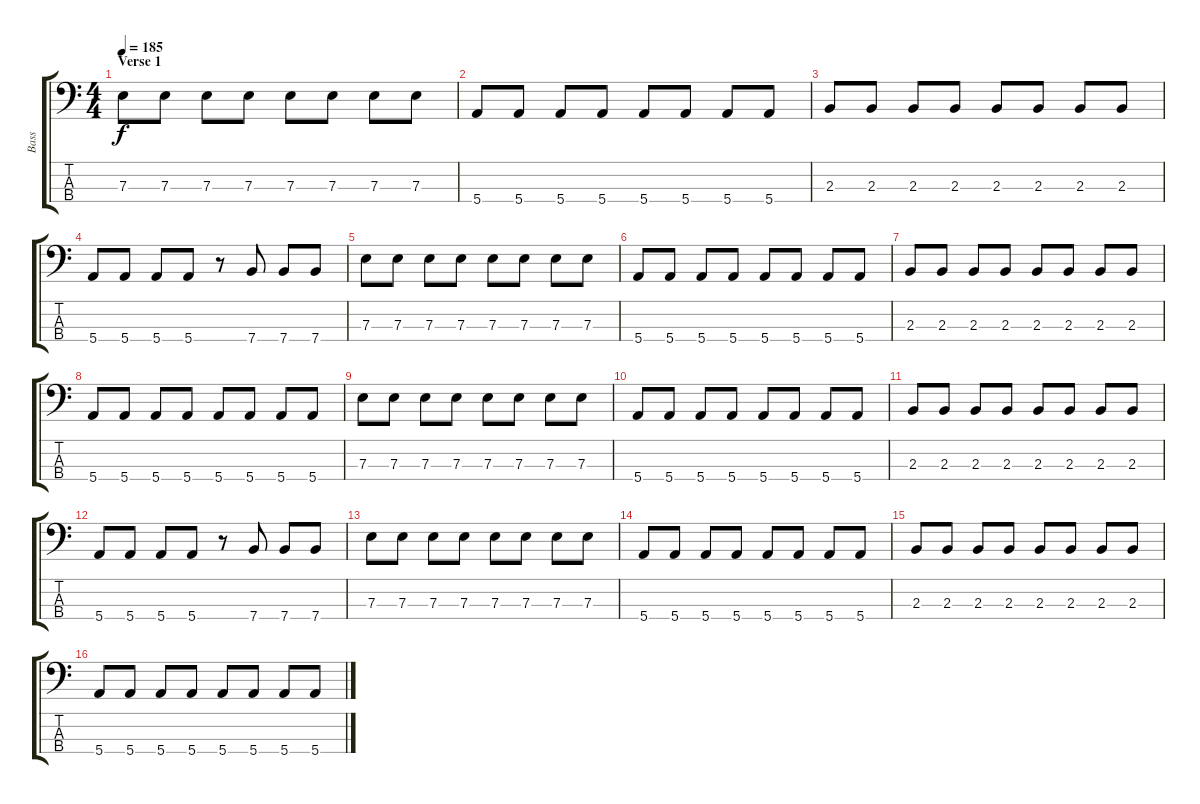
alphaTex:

\track ("Bass" "Bass") {instrument electricbassfinger}
\staff {score tabs}
\tuning (G2 D2 A1 E1) {hide}
\ts (4 4)
\section ("" "Verse 1")
\tempo 185
\clef f4
\ks c
7.3.8{dy f} 7.3.8 7.3.8 7.3.8 7.3.8 7.3.8 7.3.8 7.3.8 |
5.4.8 5.4.8 5.4.8 5.4.8 5.4.8 5.4.8 5.4.8 5.4.8 |
2.3.8 2.3.8 2.3.8 2.3.8 2.3.8 2.3.8 2.3.8 2.3.8 |
5.4.8 5.4.8 5.4.8 5.4.8 r.8 7.4.8 7.4.8 7.4.8 |
7.3.8 7.3.8 7.3.8 7.3.8 7.3.8 7.3.8 7.3.8 7.3.8 |
5.4.8 5.4.8 5.4.8 5.4.8 5.4.8 5.4.8 5.4.8 5.4.8 |
2.3.8 2.3.8 2.3.8 2.3.8 2.3.8 2.3.8 2.3.8 2.3.8 |
5.4.8 5.4.8 5.4.8 5.4.8 5.4.8 5.4.8 5.4.8 5.4.8 |
7.3.8 7.3.8 7.3.8 7.3.8 7.3.8 7.3.8 7.3.8 7.3.8 |
5.4.8 5.4.8 5.4.8 5.4.8 5.4.8 5.4.8 5.4.8 5.4.8 |
2.3.8 2.3.8 2.3.8 2.3.8 2.3.8 2.3.8 2.3.8 2.3.8 |
5.4.8 5.4.8 5.4.8 5.4.8 r.8 7.4.8 7.4.8 7.4.8 |
7.3.8 7.3.8 7.3.8 7.3.8 7.3.8 7.3.8 7.3.8 7.3.8 |
5.4.8 5.4.8 5.4.8 5.4.8 5.4.8 5.4.8 5.4.8 5.4.8 |
2.3.8 2.3.8 2.3.8 2.3.8 2.3.8 2.3.8 2.3.8 2.3.8 |
5.4.8 5.4.8 5.4.8 5.4.8 5.4.8 5.4.8 5.4.8 5.4.8
